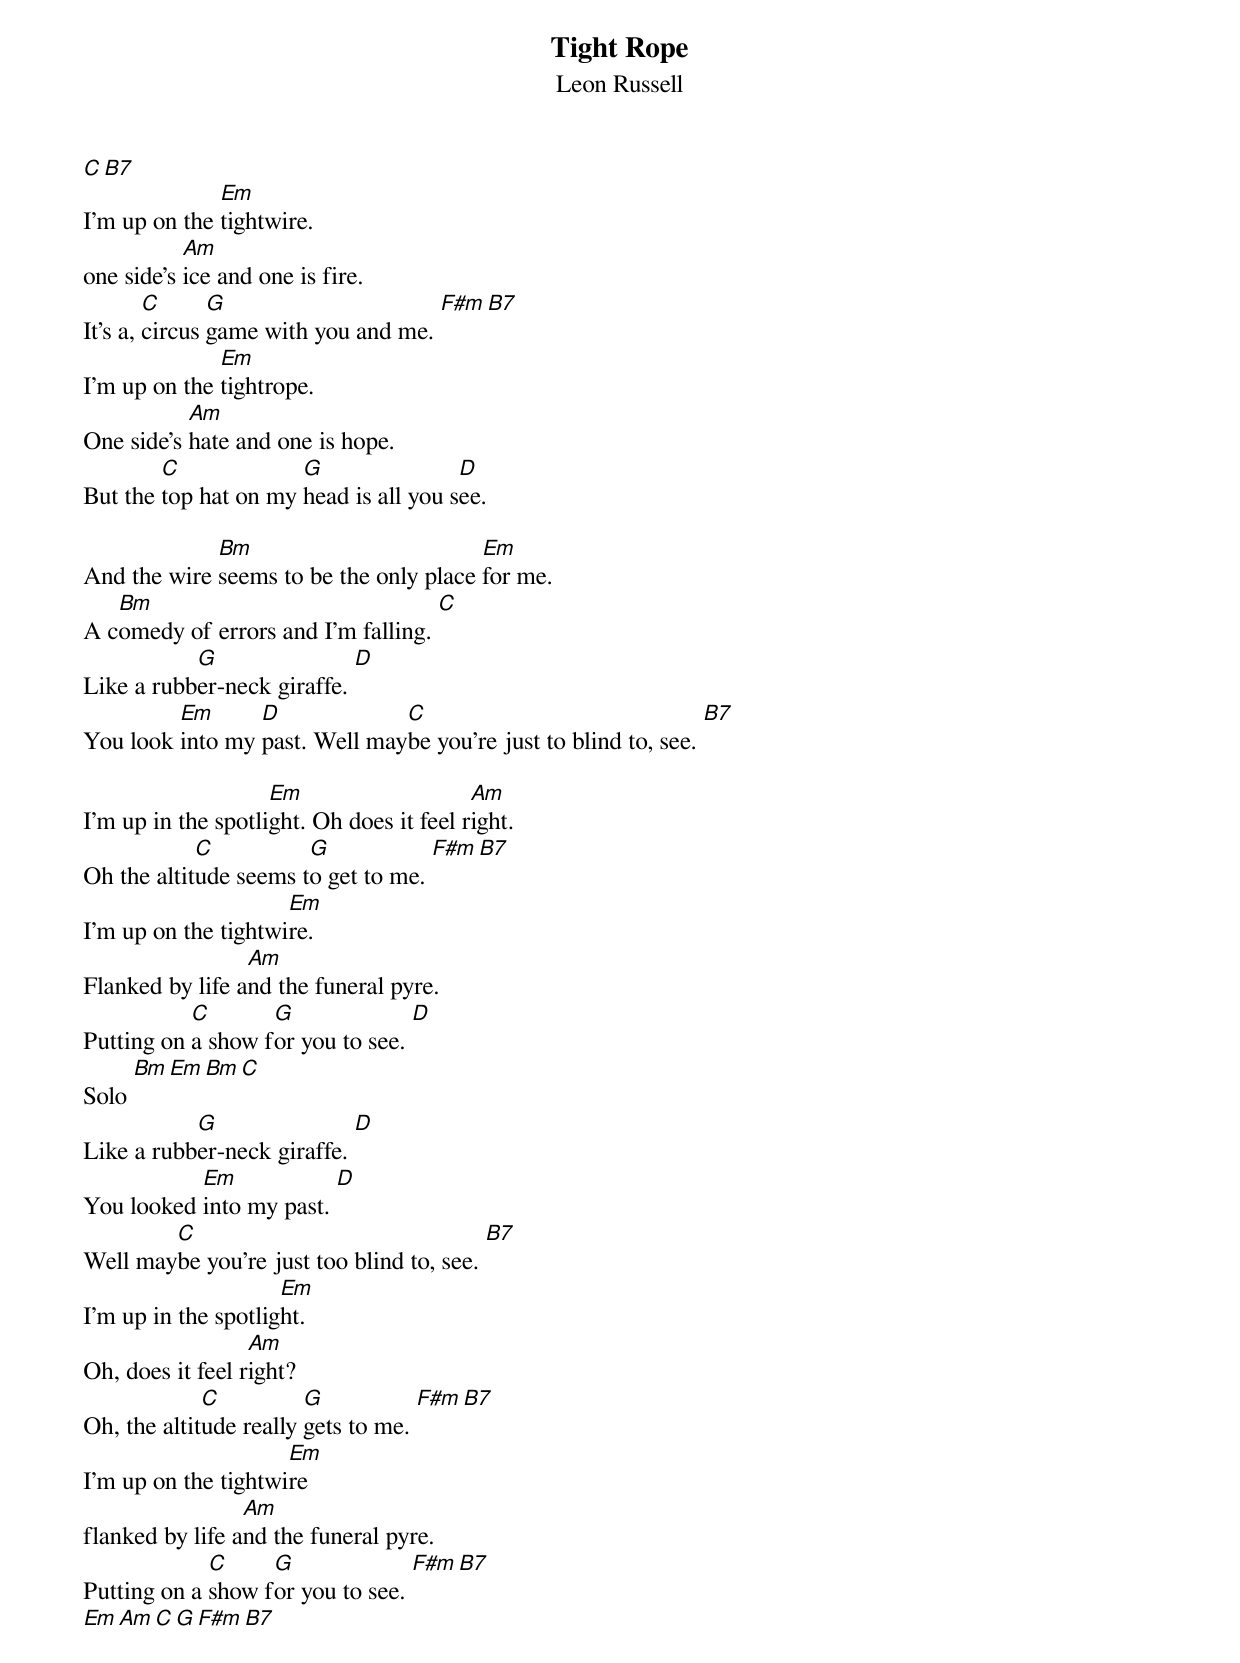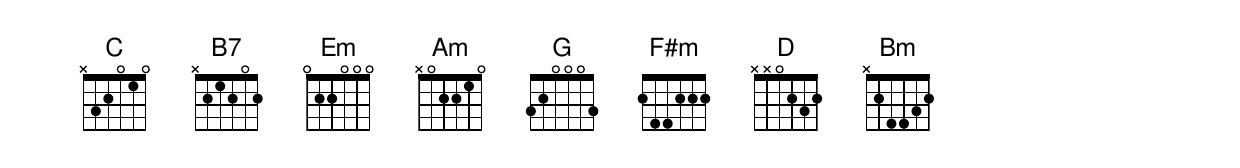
{title:Tight Rope}
{subtitle:Leon Russell}
[C][B7]
I'm up on the [Em]tightwire.
one side's [Am]ice and one is fire.
It's a, [C]circus [G]game with you and me. [F#m][B7]
I'm up on the [Em]tightrope.
One side's [Am]hate and one is hope.
But the [C]top hat on my [G]head is all you s[D]ee.

And the wire [Bm]seems to be the only place [Em]for me.
A c[Bm]omedy of errors and I'm falling. [C]
Like a rubb[G]er-neck giraffe. [D]
You look [Em]into my [D]past. Well may[C]be you're just to blind to, see. [B7]

I'm up in the spotli[Em]ght. Oh does it feel r[Am]ight.
Oh the altit[C]ude seems t[G]o get to me. [F#m][B7]
I'm up on the tightwi[Em]re.
Flanked by life a[Am]nd the funeral pyre.
Putting on [C]a show f[G]or you to see. [D]
Solo [Bm][Em][Bm][C]
Like a rubb[G]er-neck giraffe. [D]
You looked [Em]into my past. [D]
Well may[C]be you're just too blind to, see. [B7]
I'm up in the spotlig[Em]ht.
Oh, does it feel r[Am]ight?
Oh, the altit[C]ude really [G]gets to me. [F#m][B7]
I'm up on the tightwi[Em]re
flanked by life a[Am]nd the funeral pyre.
Putting on a [C]show f[G]or you to see. [F#m][B7]
[Em][Am][C][G][F#m][B7]
